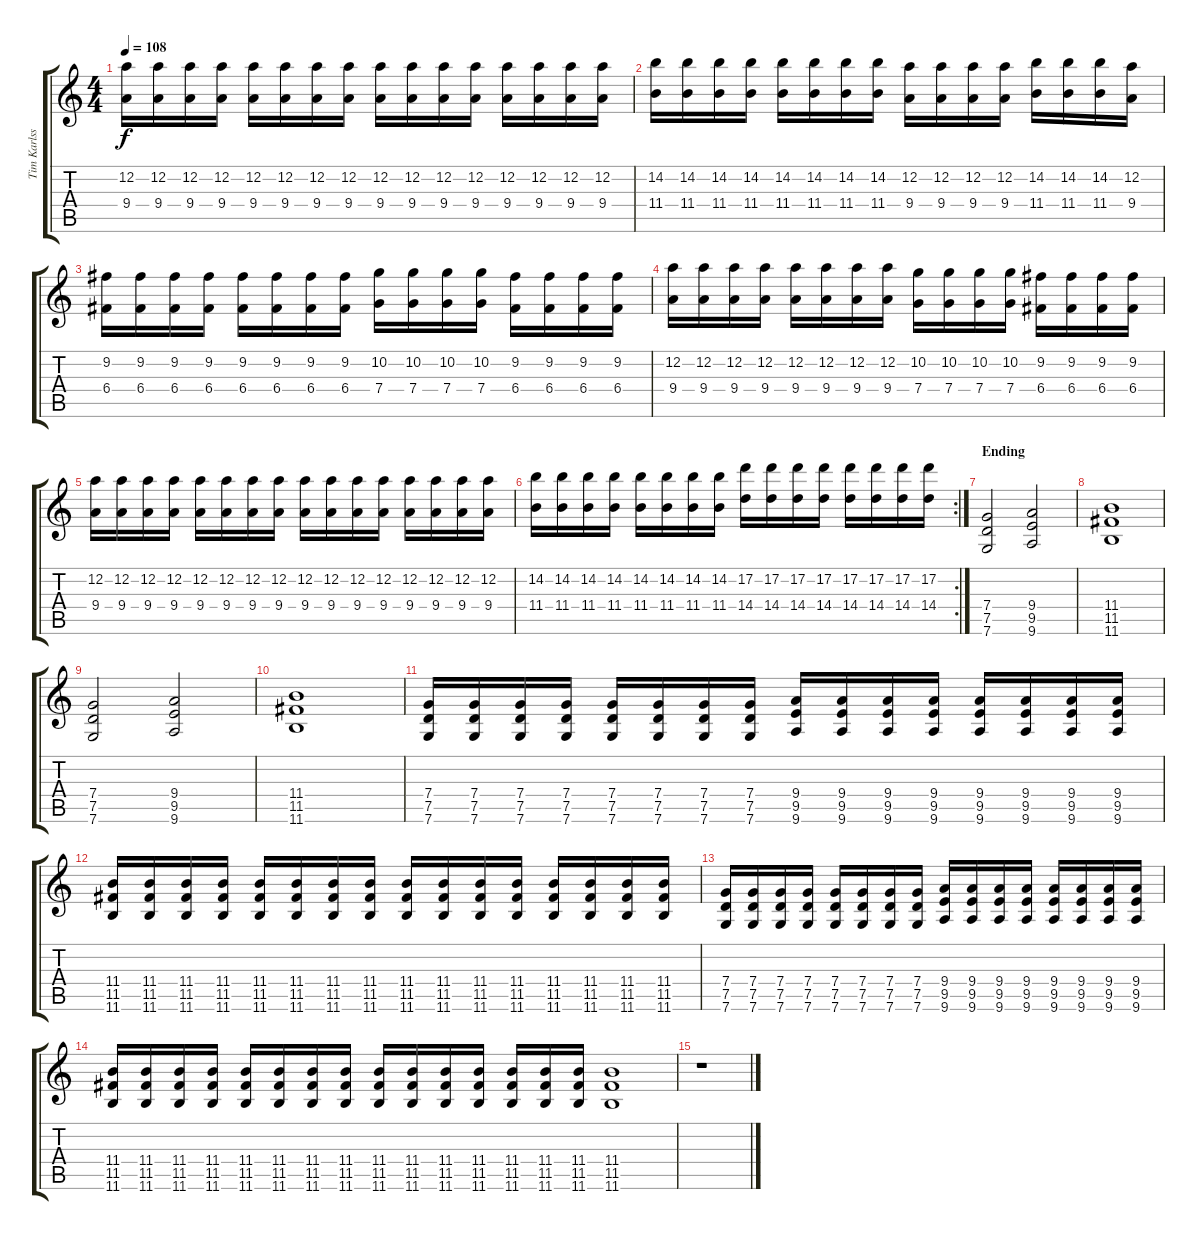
\track ("Tim Karlsson" "Tim Karlss") {instrument distortionguitar}
\staff {score tabs}
\tuning (D4 A3 F3 C3 G2 C2) {hide}
\ts (4 4)
\tempo 108
\clef g2
\ks c
(12.2 9.4).16{dy f} (12.2 9.4).16 (12.2 9.4).16 (12.2 9.4).16 (12.2 9.4).16 (12.2 9.4).16 (12.2 9.4).16 (12.2 9.4).16 (12.2 9.4).16 (12.2 9.4).16 (12.2 9.4).16 (12.2 9.4).16 (12.2 9.4).16 (12.2 9.4).16 (12.2 9.4).16 (12.2 9.4).16 |
(14.2 11.4).16 (14.2 11.4).16 (14.2 11.4).16 (14.2 11.4).16 (14.2 11.4).16 (14.2 11.4).16 (14.2 11.4).16 (14.2 11.4).16 (12.2 9.4).16 (12.2 9.4).16 (12.2 9.4).16 (12.2 9.4).16 (14.2 11.4).16 (14.2 11.4).16 (14.2 11.4).16 (12.2 9.4).16 |
(9.2 6.4).16 (9.2 6.4).16 (9.2 6.4).16 (9.2 6.4).16 (9.2 6.4).16 (9.2 6.4).16 (9.2 6.4).16 (9.2 6.4).16 (10.2 7.4).16 (10.2 7.4).16 (10.2 7.4).16 (10.2 7.4).16 (9.2 6.4).16 (9.2 6.4).16 (9.2 6.4).16 (9.2 6.4).16 |
(12.2 9.4).16 (12.2 9.4).16 (12.2 9.4).16 (12.2 9.4).16 (12.2 9.4).16 (12.2 9.4).16 (12.2 9.4).16 (12.2 9.4).16 (10.2 7.4).16 (10.2 7.4).16 (10.2 7.4).16 (10.2 7.4).16 (9.2 6.4).16 (9.2 6.4).16 (9.2 6.4).16 (9.2 6.4).16 |
(12.2 9.4).16 (12.2 9.4).16 (12.2 9.4).16 (12.2 9.4).16 (12.2 9.4).16 (12.2 9.4).16 (12.2 9.4).16 (12.2 9.4).16 (12.2 9.4).16 (12.2 9.4).16 (12.2 9.4).16 (12.2 9.4).16 (12.2 9.4).16 (12.2 9.4).16 (12.2 9.4).16 (12.2 9.4).16 |
\rc 2
(14.2 11.4).16 (14.2 11.4).16 (14.2 11.4).16 (14.2 11.4).16 (14.2 11.4).16 (14.2 11.4).16 (14.2 11.4).16 (14.2 11.4).16 (17.2 14.4).16 (17.2 14.4).16 (17.2 14.4).16 (17.2 14.4).16 (17.2 14.4).16 (17.2 14.4).16 (17.2 14.4).16 (17.2 14.4).16 |
\section ("" "Ending")
(7.4 7.5 7.6).2 (9.4 9.5 9.6).2 |
(11.4 11.5 11.6).1 |
(7.4 7.5 7.6).2 (9.4 9.5 9.6).2 |
(11.4 11.5 11.6).1 |
(7.4 7.5 7.6).16 (7.4 7.5 7.6).16 (7.4 7.5 7.6).16 (7.4 7.5 7.6).16 (7.4 7.5 7.6).16 (7.4 7.5 7.6).16 (7.4 7.5 7.6).16 (7.4 7.5 7.6).16 (9.4 9.5 9.6).16 (9.4 9.5 9.6).16 (9.4 9.5 9.6).16 (9.4 9.5 9.6).16 (9.4 9.5 9.6).16 (9.4 9.5 9.6).16 (9.4 9.5 9.6).16 (9.4 9.5 9.6).16 |
(11.4 11.5 11.6).16 (11.4 11.5 11.6).16 (11.4 11.5 11.6).16 (11.4 11.5 11.6).16 (11.4 11.5 11.6).16 (11.4 11.5 11.6).16 (11.4 11.5 11.6).16 (11.4 11.5 11.6).16 (11.4 11.5 11.6).16 (11.4 11.5 11.6).16 (11.4 11.5 11.6).16 (11.4 11.5 11.6).16 (11.4 11.5 11.6).16 (11.4 11.5 11.6).16 (11.4 11.5 11.6).16 (11.4 11.5 11.6).16 |
(7.4 7.5 7.6).16 (7.4 7.5 7.6).16 (7.4 7.5 7.6).16 (7.4 7.5 7.6).16 (7.4 7.5 7.6).16 (7.4 7.5 7.6).16 (7.4 7.5 7.6).16 (7.4 7.5 7.6).16 (9.4 9.5 9.6).16 (9.4 9.5 9.6).16 (9.4 9.5 9.6).16 (9.4 9.5 9.6).16 (9.4 9.5 9.6).16 (9.4 9.5 9.6).16 (9.4 9.5 9.6).16 (9.4 9.5 9.6).16 |
(11.4 11.5 11.6).16 (11.4 11.5 11.6).16 (11.4 11.5 11.6).16 (11.4 11.5 11.6).16 (11.4 11.5 11.6).16 (11.4 11.5 11.6).16 (11.4 11.5 11.6).16 (11.4 11.5 11.6).16 (11.4 11.5 11.6).16 (11.4 11.5 11.6).16 (11.4 11.5 11.6).16 (11.4 11.5 11.6).16 (11.4 11.5 11.6).16 (11.4 11.5 11.6).16 (11.4 11.5 11.6).16 (11.4 11.5 11.6).1 |
r.1
